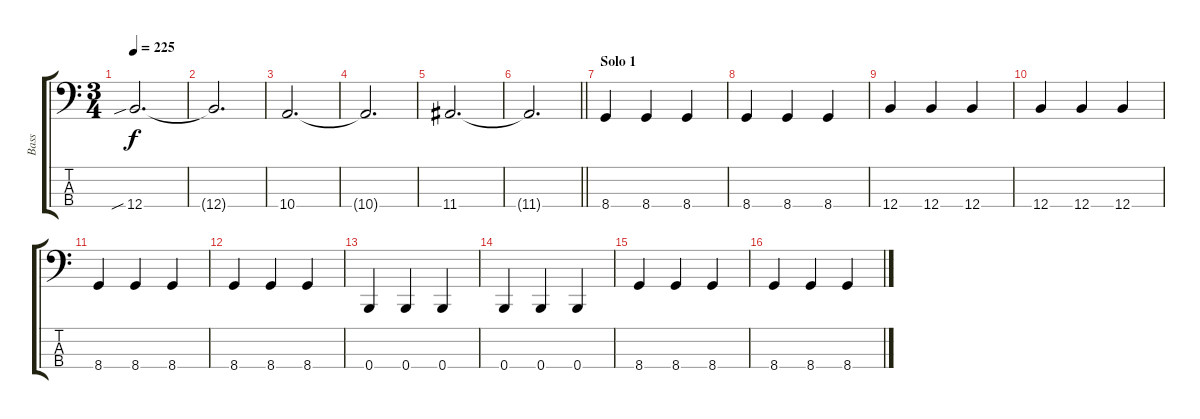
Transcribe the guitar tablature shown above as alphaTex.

\track ("Bass" "Bass") {instrument electricbassfinger}
\staff {score tabs}
\tuning (E2 B1 Gb1 B0) {hide}
\ts (3 4)
\tempo 225
\clef f4
\ks c
12.4{sib}.2{d dy f} |
12.4{t}.2{d} |
10.4.2{d} |
10.4{t}.2{d} |
11.4.2{d} |
\barLineRight lightlight
11.4{t}.2{d} |
\section ("" "Solo 1")
8.4.4 8.4.4 8.4.4 |
8.4.4 8.4.4 8.4.4 |
12.4.4 12.4.4 12.4.4 |
12.4.4 12.4.4 12.4.4 |
8.4.4 8.4.4 8.4.4 |
8.4.4 8.4.4 8.4.4 |
0.4.4 0.4.4 0.4.4 |
0.4.4 0.4.4 0.4.4 |
8.4.4 8.4.4 8.4.4 |
8.4.4 8.4.4 8.4.4
